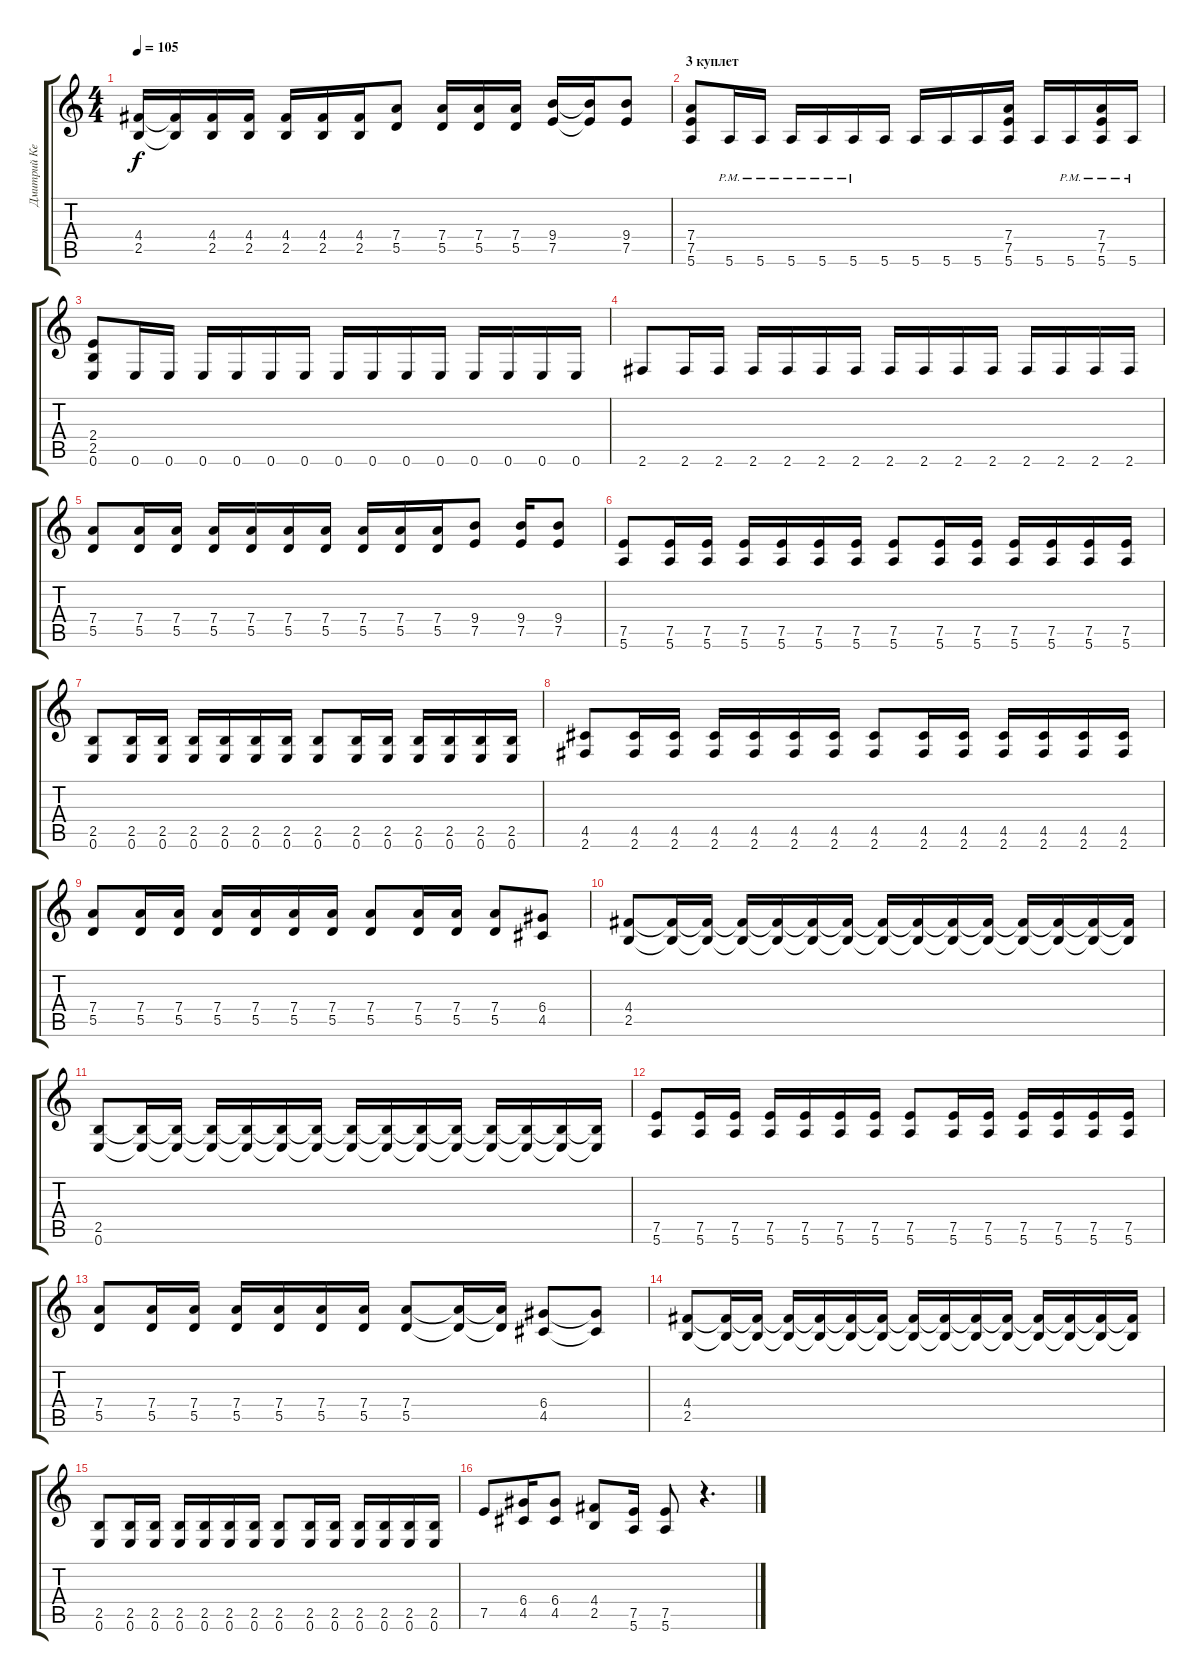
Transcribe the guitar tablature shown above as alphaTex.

\track ("Дмитрий Кежватов" "Дмитрий Ке") {instrument distortionguitar}
\staff {score tabs}
\tuning (E4 B3 G3 D3 A2 E2) {hide}
\ts (4 4)
\tempo 105
\clef g2
\ks c
(4.4 2.5).16{dy f} (4.4{t} 2.5{t}).16 (4.4 2.5).16 (4.4 2.5).16 (4.4 2.5).16 (4.4 2.5).16 (4.4 2.5).16 (7.4 5.5).8 (7.4 5.5).16 (7.4 5.5).16 (7.4 5.5).16 (9.4 7.5).16 (9.4{t} 7.5{t}).16 (9.4 7.5).8 |
\section ("" "3 куплет")
(7.4 7.5 5.6).8 5.6{pm}.16 5.6{pm}.16 5.6{pm}.16 5.6{pm}.16 5.6{pm}.16 5.6.16 5.6.16 5.6.16 5.6.16 (7.4 7.5 5.6).16 5.6.16 5.6{pm}.16 (7.4 7.5 5.6{pm}).16 5.6{pm}.16 |
(2.4 2.5 0.6).8 0.6.16 0.6.16 0.6.16 0.6.16 0.6.16 0.6.16 0.6.16 0.6.16 0.6.16 0.6.16 0.6.16 0.6.16 0.6.16 0.6.16 |
2.6.8 2.6.16 2.6.16 2.6.16 2.6.16 2.6.16 2.6.16 2.6.16 2.6.16 2.6.16 2.6.16 2.6.16 2.6.16 2.6.16 2.6.16 |
(7.4 5.5).8 (7.4 5.5).16 (7.4 5.5).16 (7.4 5.5).16 (7.4 5.5).16 (7.4 5.5).16 (7.4 5.5).16 (7.4 5.5).16 (7.4 5.5).16 (7.4 5.5).16 (9.4 7.5).8 (9.4 7.5).16 (9.4 7.5).8 |
(7.5 5.6).8 (7.5 5.6).16 (7.5 5.6).16 (7.5 5.6).16 (7.5 5.6).16 (7.5 5.6).16 (7.5 5.6).16 (7.5 5.6).8 (7.5 5.6).16 (7.5 5.6).16 (7.5 5.6).16 (7.5 5.6).16 (7.5 5.6).16 (7.5 5.6).16 |
(2.5 0.6).8 (2.5 0.6).16 (2.5 0.6).16 (2.5 0.6).16 (2.5 0.6).16 (2.5 0.6).16 (2.5 0.6).16 (2.5 0.6).8 (2.5 0.6).16 (2.5 0.6).16 (2.5 0.6).16 (2.5 0.6).16 (2.5 0.6).16 (2.5 0.6).16 |
(4.5 2.6).8 (4.5 2.6).16 (4.5 2.6).16 (4.5 2.6).16 (4.5 2.6).16 (4.5 2.6).16 (4.5 2.6).16 (4.5 2.6).8 (4.5 2.6).16 (4.5 2.6).16 (4.5 2.6).16 (4.5 2.6).16 (4.5 2.6).16 (4.5 2.6).16 |
(7.4 5.5).8 (7.4 5.5).16 (7.4 5.5).16 (7.4 5.5).16 (7.4 5.5).16 (7.4 5.5).16 (7.4 5.5).16 (7.4 5.5).8 (7.4 5.5).16 (7.4 5.5).16 (7.4 5.5).8 (6.4 4.5).8 |
(4.4 2.5).8 (4.4{t} 2.5{t}).16 (4.4{t} 2.5{t}).16 (4.4{t} 2.5{t}).16 (4.4{t} 2.5{t}).16 (4.4{t} 2.5{t}).16 (4.4{t} 2.5{t}).16 (4.4{t} 2.5{t}).16 (4.4{t} 2.5{t}).16 (4.4{t} 2.5{t}).16 (4.4{t} 2.5{t}).16 (4.4{t} 2.5{t}).16 (4.4{t} 2.5{t}).16 (4.4{t} 2.5{t}).16 (4.4{t} 2.5{t}).16 |
(2.5 0.6).8 (2.5{t} 0.6{t}).16 (2.5{t} 0.6{t}).16 (2.5{t} 0.6{t}).16 (2.5{t} 0.6{t}).16 (2.5{t} 0.6{t}).16 (2.5{t} 0.6{t}).16 (2.5{t} 0.6{t}).16 (2.5{t} 0.6{t}).16 (2.5{t} 0.6{t}).16 (2.5{t} 0.6{t}).16 (2.5{t} 0.6{t}).16 (2.5{t} 0.6{t}).16 (2.5{t} 0.6{t}).16 (2.5{t} 0.6{t}).16 |
(7.5 5.6).8 (7.5 5.6).16 (7.5 5.6).16 (7.5 5.6).16 (7.5 5.6).16 (7.5 5.6).16 (7.5 5.6).16 (7.5 5.6).8 (7.5 5.6).16 (7.5 5.6).16 (7.5 5.6).16 (7.5 5.6).16 (7.5 5.6).16 (7.5 5.6).16 |
(7.4 5.5).8 (7.4 5.5).16 (7.4 5.5).16 (7.4 5.5).16 (7.4 5.5).16 (7.4 5.5).16 (7.4 5.5).16 (7.4 5.5).8 (7.4{t} 5.5{t}).16 (7.4{t} 5.5{t}).16 (6.4 4.5).8 (6.4{t} 4.5{t}).8 |
(4.4 2.5).8 (4.4{t} 2.5{t}).16 (4.4{t} 2.5{t}).16 (4.4{t} 2.5{t}).16 (4.4{t} 2.5{t}).16 (4.4{t} 2.5{t}).16 (4.4{t} 2.5{t}).16 (4.4{t} 2.5{t}).16 (4.4{t} 2.5{t}).16 (4.4{t} 2.5{t}).16 (4.4{t} 2.5{t}).16 (4.4{t} 2.5{t}).16 (4.4{t} 2.5{t}).16 (4.4{t} 2.5{t}).16 (4.4{t} 2.5{t}).16 |
(2.5 0.6).8 (2.5 0.6).16 (2.5 0.6).16 (2.5 0.6).16 (2.5 0.6).16 (2.5 0.6).16 (2.5 0.6).16 (2.5 0.6).8 (2.5 0.6).16 (2.5 0.6).16 (2.5 0.6).16 (2.5 0.6).16 (2.5 0.6).16 (2.5 0.6).16 |
7.5.8 (6.4 4.5).16 (6.4 4.5).8 (4.4 2.5).8 (7.5 5.6).16 (7.5 5.6).8 r.4{d}
